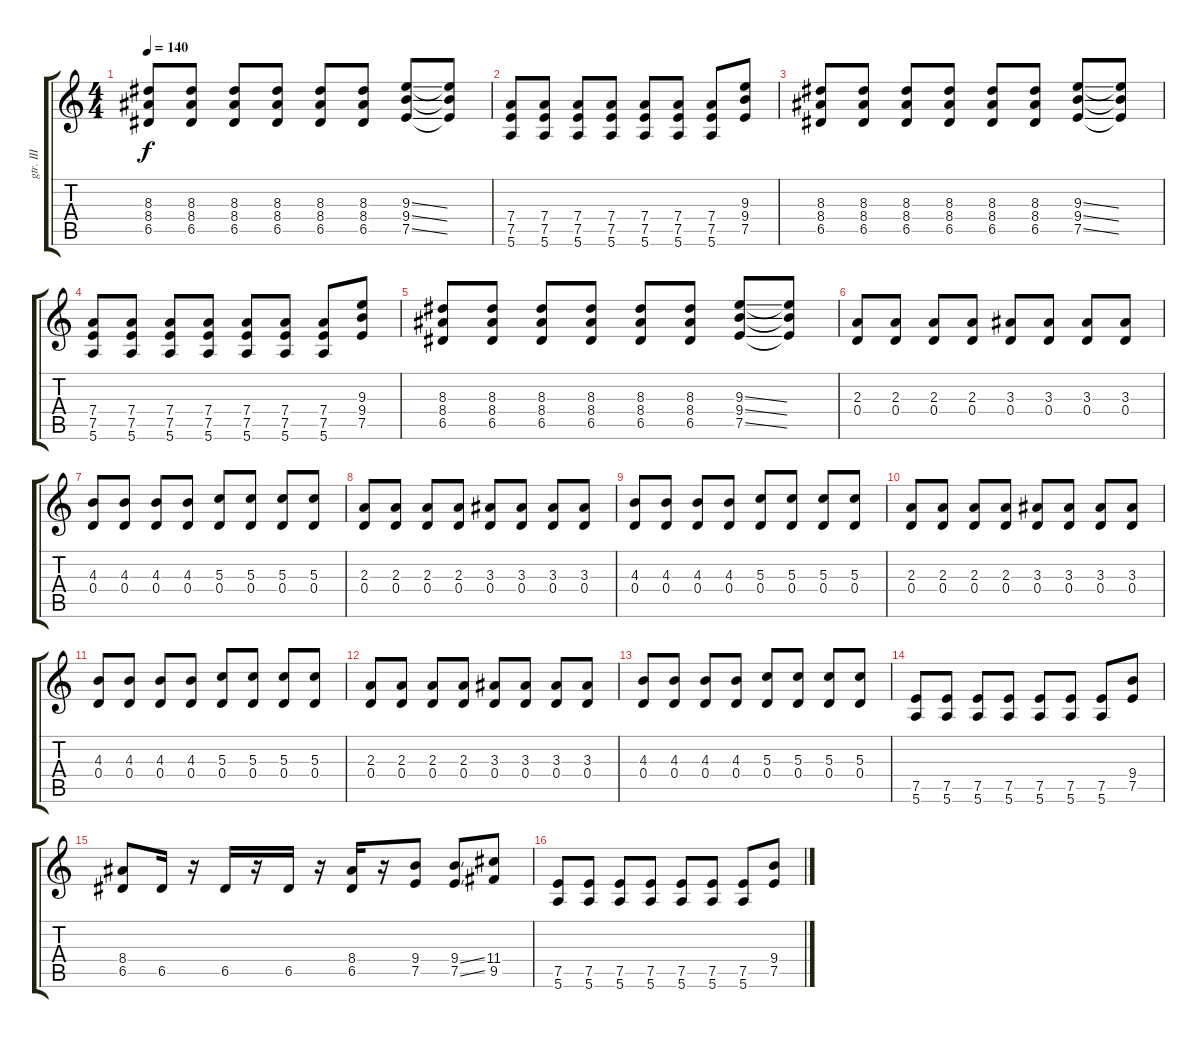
\track ("gtr. III" "gtr. III") {instrument acousticguitarsteel}
\staff {score tabs}
\tuning (E4 B3 G3 D3 A2 E2) {hide}
\ts (4 4)
\tempo 140
\clef g2
\ks c
(8.3 8.4 6.5).8{dy f} (8.3 8.4 6.5).8 (8.3 8.4 6.5).8 (8.3 8.4 6.5).8 (8.3 8.4 6.5).8 (8.3 8.4 6.5).8 (9.3{ss} 9.4{ss} 7.5{ss}).8 (9.3{t} 9.4{t} 7.5{t}).8 |
(7.4 7.5 5.6).8 (7.4 7.5 5.6).8 (7.4 7.5 5.6).8 (7.4 7.5 5.6).8 (7.4 7.5 5.6).8 (7.4 7.5 5.6).8 (7.4 7.5 5.6).8 (9.3 9.4 7.5).8 |
(8.3 8.4 6.5).8 (8.3 8.4 6.5).8 (8.3 8.4 6.5).8 (8.3 8.4 6.5).8 (8.3 8.4 6.5).8 (8.3 8.4 6.5).8 (9.3{ss} 9.4{ss} 7.5{ss}).8 (9.3{t} 9.4{t} 7.5{t}).8 |
(7.4 7.5 5.6).8 (7.4 7.5 5.6).8 (7.4 7.5 5.6).8 (7.4 7.5 5.6).8 (7.4 7.5 5.6).8 (7.4 7.5 5.6).8 (7.4 7.5 5.6).8 (9.3 9.4 7.5).8 |
(8.3 8.4 6.5).8 (8.3 8.4 6.5).8 (8.3 8.4 6.5).8 (8.3 8.4 6.5).8 (8.3 8.4 6.5).8 (8.3 8.4 6.5).8 (9.3{ss} 9.4{ss} 7.5{ss}).8 (9.3{t} 9.4{t} 7.5{t}).8 |
(2.3 0.4).8 (2.3 0.4).8 (2.3 0.4).8 (2.3 0.4).8 (3.3 0.4).8 (3.3 0.4).8 (3.3 0.4).8 (3.3 0.4).8 |
(4.3 0.4).8 (4.3 0.4).8 (4.3 0.4).8 (4.3 0.4).8 (5.3 0.4).8 (5.3 0.4).8 (5.3 0.4).8 (5.3 0.4).8 |
(2.3 0.4).8 (2.3 0.4).8 (2.3 0.4).8 (2.3 0.4).8 (3.3 0.4).8 (3.3 0.4).8 (3.3 0.4).8 (3.3 0.4).8 |
(4.3 0.4).8 (4.3 0.4).8 (4.3 0.4).8 (4.3 0.4).8 (5.3 0.4).8 (5.3 0.4).8 (5.3 0.4).8 (5.3 0.4).8 |
(2.3 0.4).8 (2.3 0.4).8 (2.3 0.4).8 (2.3 0.4).8 (3.3 0.4).8 (3.3 0.4).8 (3.3 0.4).8 (3.3 0.4).8 |
(4.3 0.4).8 (4.3 0.4).8 (4.3 0.4).8 (4.3 0.4).8 (5.3 0.4).8 (5.3 0.4).8 (5.3 0.4).8 (5.3 0.4).8 |
(2.3 0.4).8 (2.3 0.4).8 (2.3 0.4).8 (2.3 0.4).8 (3.3 0.4).8 (3.3 0.4).8 (3.3 0.4).8 (3.3 0.4).8 |
(4.3 0.4).8 (4.3 0.4).8 (4.3 0.4).8 (4.3 0.4).8 (5.3 0.4).8 (5.3 0.4).8 (5.3 0.4).8 (5.3 0.4).8 |
(7.5 5.6).8 (7.5 5.6).8 (7.5 5.6).8 (7.5 5.6).8 (7.5 5.6).8 (7.5 5.6).8 (7.5 5.6).8 (9.4 7.5).8 |
(8.4 6.5).8 6.5.16 r.16 6.5.16 r.16 6.5.16 r.16 (8.4 6.5).16 r.16 (9.4 7.5).8 (9.4{ss} 7.5{ss}).8 (11.4 9.5).8 |
(7.5 5.6).8 (7.5 5.6).8 (7.5 5.6).8 (7.5 5.6).8 (7.5 5.6).8 (7.5 5.6).8 (7.5 5.6).8 (9.4 7.5).8
